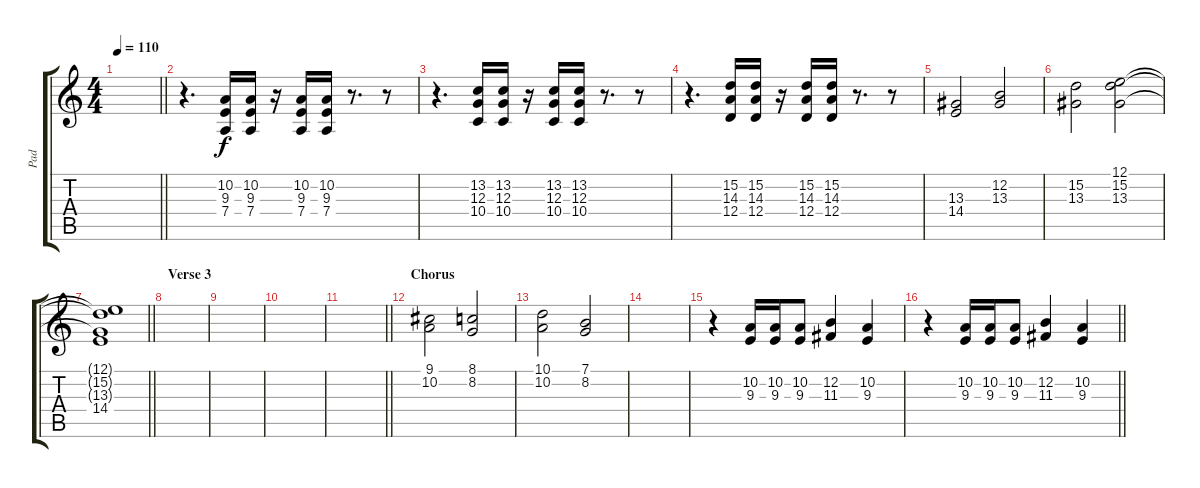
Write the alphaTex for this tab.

\track ("Pad" "Pad") {instrument pad4choir}
\staff {score tabs}
\tuning (E4 B3 G3 D3 A2 E2) {hide}
\ts (4 4)
\tempo 110
\clef g2
\barLineRight lightlight
\ks c
|
r.4{d} (10.2 9.3 7.4).16 (10.2 9.3 7.4).16 r.16 (10.2 9.3 7.4).16 (10.2 9.3 7.4).16 r.8{d} r.8 |
r.4{d} (13.2 12.3 10.4).16 (13.2 12.3 10.4).16 r.16 (13.2 12.3 10.4).16 (13.2 12.3 10.4).16 r.8{d} r.8 |
r.4{d} (15.2 14.3 12.4).16 (15.2 14.3 12.4).16 r.16 (15.2 14.3 12.4).16 (15.2 14.3 12.4).16 r.8{d} r.8 |
(13.3 14.4).2 (12.2 13.3).2 |
(15.2 13.3).2 (12.1 15.2 13.3).2 |
\barLineRight lightlight
(12.1{t} 15.2{t} 13.3{t} 14.4).1 |
\section ("" "Verse 3")
|
|
|
\barLineRight lightlight
|
\section ("" "Chorus")
(9.1 10.2).2 (8.1 8.2).2 |
(10.1 10.2).2 (7.1 8.2).2 |
|
r.4 (10.2 9.3).16 (10.2 9.3).16 (10.2 9.3).8 (12.2 11.3).4 (10.2 9.3).4 |
\barLineRight lightlight
r.4 (10.2 9.3).16 (10.2 9.3).16 (10.2 9.3).8 (12.2 11.3).4 (10.2 9.3).4
